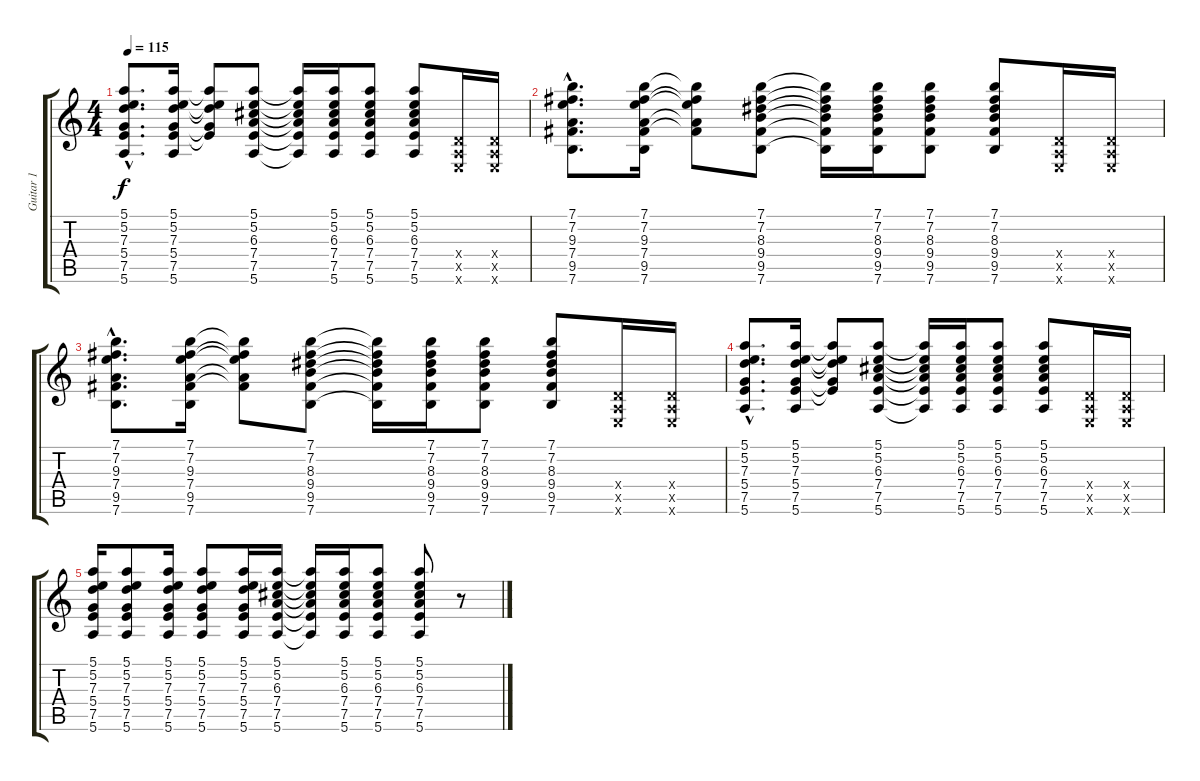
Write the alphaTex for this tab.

\track ("Guitar 1" "Guitar 1") {instrument electricguitarclean}
\staff {score tabs}
\tuning (E4 B3 G3 D3 A2 E2) {hide}
\ts (4 4)
\tempo 115
\clef g2
\ks c
(5.1{hac} 5.2{hac} 7.3{hac} 5.4{hac} 7.5{hac} 5.6{hac}).8{d dy f} (5.1 5.2 7.3 5.4 7.5 5.6).16 (5.1{t} 5.2{t} 7.3{t} 5.4{t} 7.5{t}).8 (5.1 5.2 6.3 7.4 7.5 5.6).8 (5.1{t} 5.2{t} 6.3{t} 7.4{t} 7.5{t} 5.6{t}).16 (5.1 5.2 6.3 7.4 7.5 5.6).16 (5.1 5.2 6.3 7.4 7.5 5.6).8 (5.1 5.2 6.3 7.4 7.5 5.6).8 (0.4{x} 0.5{x} 0.6{x}).16 (0.4{x} 0.5{x} 0.6{x}).16 |
(7.1{hac} 7.2{hac} 9.3{hac} 7.4{hac} 9.5{hac} 7.6{hac}).8{d} (7.1 7.2 9.3 7.4 9.5 7.6).16 (7.1{t} 7.2{t} 9.3{t} 7.4{t} 9.5{t}).8 (7.1 7.2 8.3 9.4 9.5 7.6).8 (7.1{t} 7.2{t} 8.3{t} 9.4{t} 9.5{t} 7.6{t}).16 (7.1 7.2 8.3 9.4 9.5 7.6).16 (7.1 7.2 8.3 9.4 9.5 7.6).8 (7.1 7.2 8.3 9.4 9.5 7.6).8 (0.4{x} 0.5{x} 0.6{x}).16 (0.4{x} 0.5{x} 0.6{x}).16 |
(7.1{hac} 7.2{hac} 9.3{hac} 7.4{hac} 9.5{hac} 7.6{hac}).8{d} (7.1 7.2 9.3 7.4 9.5 7.6).16 (7.1{t} 7.2{t} 9.3{t} 7.4{t} 9.5{t}).8 (7.1 7.2 8.3 9.4 9.5 7.6).8 (7.1{t} 7.2{t} 8.3{t} 9.4{t} 9.5{t} 7.6{t}).16 (7.1 7.2 8.3 9.4 9.5 7.6).16 (7.1 7.2 8.3 9.4 9.5 7.6).8 (7.1 7.2 8.3 9.4 9.5 7.6).8 (0.4{x} 0.5{x} 0.6{x}).16 (0.4{x} 0.5{x} 0.6{x}).16 |
(5.1{hac} 5.2{hac} 7.3{hac} 5.4{hac} 7.5{hac} 5.6{hac}).8{d} (5.1 5.2 7.3 5.4 7.5 5.6).16 (5.1{t} 5.2{t} 7.3{t} 5.4{t} 7.5{t}).8 (5.1 5.2 6.3 7.4 7.5 5.6).8 (5.1{t} 5.2{t} 6.3{t} 7.4{t} 7.5{t} 5.6{t}).16 (5.1 5.2 6.3 7.4 7.5 5.6).16 (5.1 5.2 6.3 7.4 7.5 5.6).8 (5.1 5.2 6.3 7.4 7.5 5.6).8 (0.4{x} 0.5{x} 0.6{x}).16 (0.4{x} 0.5{x} 0.6{x}).16 |
(5.1 5.2 7.3 5.4 7.5 5.6).16 (5.1 5.2 7.3 5.4 7.5 5.6).8 (5.1 5.2 7.3 5.4 7.5 5.6).16 (5.1 5.2 7.3 5.4 7.5 5.6).8 (5.1 5.2 7.3 5.4 7.5 5.6).16 (5.1 5.2 6.3 7.4 7.5 5.6).16 (5.1{t} 5.2{t} 6.3{t} 7.4{t} 7.5{t} 5.6{t}).16 (5.1 5.2 6.3 7.4 7.5 5.6).16 (5.1 5.2 6.3 7.4 7.5 5.6).8 (5.1 5.2 6.3 7.4 7.5 5.6).8 r.8
